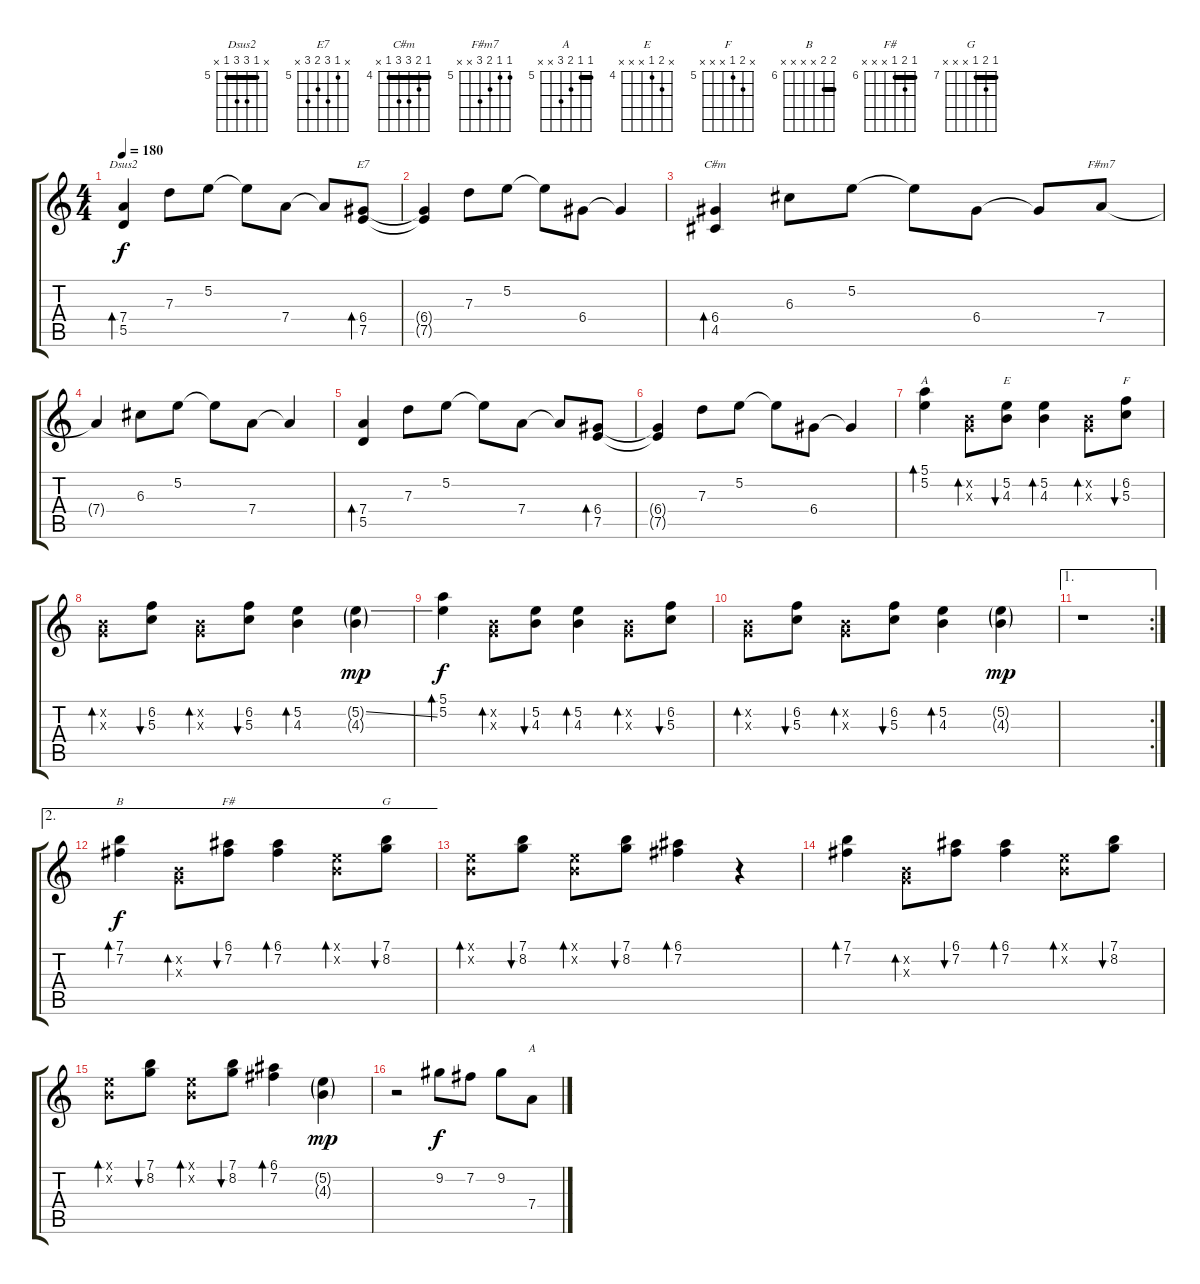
\track "" {instrument distortionguitar}
\staff {score tabs}
\tuning (E4 B3 G3 D3 A2 E2) {hide}
\chord ("Dsus2" x 5 7 7 5 x) {firstfret 5 barre 5}
\chord ("E7" x 5 7 6 7 x) {firstfret 5}
\chord ("C#m" 4 5 6 6 4 x) {firstfret 4 barre 4}
\chord ("F#m7" 5 5 6 7 x x) {firstfret 5}
\chord ("A" 5 5 x x x x) {firstfret 4 barre 5}
\chord ("E" x 5 4 x x x) {firstfret 4}
\chord ("F" x 6 5 x x x) {firstfret 5}
\chord ("B" 7 7 x x x x) {firstfret 6 barre 7}
\chord ("F#" 6 7 6 x x x) {firstfret 6 barre 6}
\chord ("G" 7 8 7 x x x) {firstfret 7 barre 7}
\chord ("A" 5 5 6 7 x x) {firstfret 5 barre 5}
\ts (4 4)
\tempo 180
\clef g2
\ks c
(7.4 5.5).4{bd 30 ch "Dsus2" dy f} 7.3.8 5.2.8 5.2{t}.8 7.4.8 7.4{t}.8 (6.4 7.5).8{bd 30 ch "E7"} |
(6.4{t} 7.5{t}).4 7.3.8 5.2.8 5.2{t}.8 6.4.8 6.4{t}.4 |
(6.4 4.5).4{bd 30 ch "C#m"} 6.3.8 5.2.8 5.2{t}.8 6.4.8 6.4{t}.8 7.4.8{ch "F#m7"} |
7.4{t}.4 6.3.8 5.2.8 5.2{t}.8 7.4.8 7.4{t}.4 |
(7.4 5.5).4{bd 30} 7.3.8 5.2.8 5.2{t}.8 7.4.8 7.4{t}.8 (6.4 7.5).8{bd 30} |
(6.4{t} 7.5{t}).4 7.3.8 5.2.8 5.2{t}.8 6.4.8 6.4{t}.4 |
(5.1 5.2).4{bd 60 ch "A" instrument distortionguitar} (0.2{x} 0.3{x}).8{bd 60} (5.2 4.3).8{bu 60 ch "E"} (5.2 4.3).4{bd 60} (0.2{x} 0.3{x}).8{bd 60} (6.2 5.3).8{bu 60 ch "F"} |
(0.2{x} 0.3{x}).8{bd 60} (6.2 5.3).8{bu 60} (0.2{x} 0.3{x}).8{bd 60} (6.2 5.3).8{bu 60} (5.2 4.3).4{bd 60} (5.2{ss g} 4.3{g}).4{dy mp} |
(5.1 5.2).4{bd 60 dy f} (0.2{x} 0.3{x}).8{bd 60} (5.2 4.3).8{bu 60} (5.2 4.3).4{bd 60} (0.2{x} 0.3{x}).8{bd 60} (6.2 5.3).8{bu 60} |
(0.2{x} 0.3{x}).8{bd 60} (6.2 5.3).8{bu 60} (0.2{x} 0.3{x}).8{bd 60} (6.2 5.3).8{bu 60} (5.2 4.3).4{bd 60} (5.2{g} 4.3{g}).4{dy mp} |
\ae 1
\rc 2
r.1 |
\ae 2
(7.1 7.2).4{bd 60 ch "B" dy f} (0.2{x} 0.3{x}).8{bd 60} (6.1 7.2).8{bu 60 ch "F#"} (6.1 7.2).4{bd 60} (0.1{x} 0.2{x}).8{bd 60} (7.1 8.2).8{bu 60 ch "G"} |
(0.1{x} 0.2{x}).8{bd 60} (7.1 8.2).8{bu 60} (0.1{x} 0.2{x}).8{bd 60} (7.1 8.2).8{bu 60} (6.1 7.2).4{bd 60} r.4 |
(7.1 7.2).4{bd 60} (0.2{x} 0.3{x}).8{bd 60} (6.1 7.2).8{bu 60} (6.1 7.2).4{bd 60} (0.1{x} 0.2{x}).8{bd 60} (7.1 8.2).8{bu 60} |
(0.1{x} 0.2{x}).8{bd 60} (7.1 8.2).8{bu 60} (0.1{x} 0.2{x}).8{bd 60} (7.1 8.2).8{bu 60} (6.1 7.2).4{bd 60} (5.2{g} 4.3{g}).4{dy mp} |
r.2 9.2.8{dy f} 7.2.8 9.2.8 7.4.8{ch "A"}
